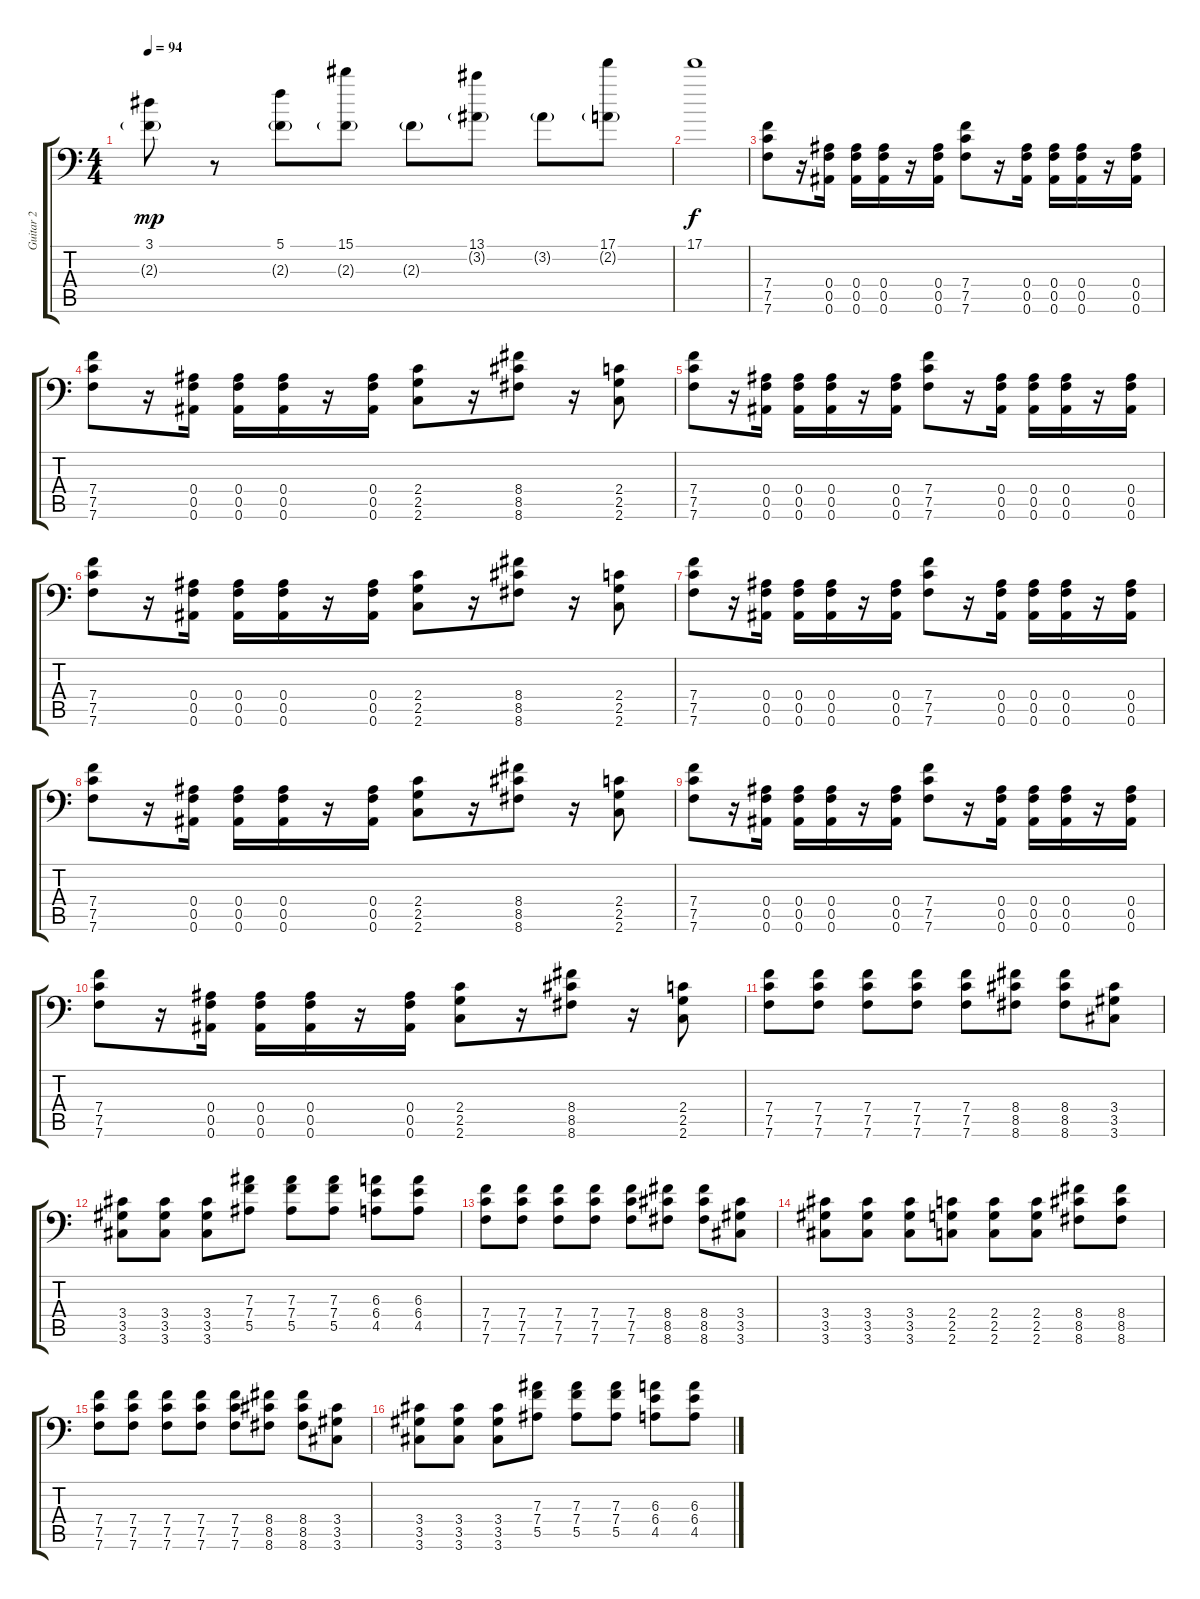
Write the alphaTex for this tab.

\track ("Guitar 2" "Guitar 2") {instrument distortionguitar}
\staff {score tabs}
\tuning (C4 G3 Eb3 Bb2 F2 Bb1) {hide}
\ts (4 4)
\tempo 94
\clef f4
\ks c
(3.1 2.3{g}).8{dy mp} r.8 (5.1 2.3{g}).8 (15.1 2.3{g}).8 2.3{g}.8 (13.1 3.2{g}).8 3.2{g}.8 (17.1 2.2{g}).8 |
17.1.1{dy f volume 5} |
(7.4 7.5 7.6).8 r.16 (0.4 0.5 0.6).16 (0.4 0.5 0.6).16 (0.4 0.5 0.6).16 r.16 (0.4 0.5 0.6).16 (7.4 7.5 7.6).8 r.16 (0.4 0.5 0.6).16 (0.4 0.5 0.6).16 (0.4 0.5 0.6).16 r.16 (0.4 0.5 0.6).16 |
(7.4 7.5 7.6).8 r.16 (0.4 0.5 0.6).16 (0.4 0.5 0.6).16 (0.4 0.5 0.6).16 r.16 (0.4 0.5 0.6).16 (2.4 2.5 2.6).8 r.16 (8.4 8.5 8.6).8 r.16 (2.4 2.5 2.6).8 |
(7.4 7.5 7.6).8 r.16 (0.4 0.5 0.6).16 (0.4 0.5 0.6).16 (0.4 0.5 0.6).16 r.16 (0.4 0.5 0.6).16 (7.4 7.5 7.6).8 r.16 (0.4 0.5 0.6).16 (0.4 0.5 0.6).16 (0.4 0.5 0.6).16 r.16 (0.4 0.5 0.6).16 |
(7.4 7.5 7.6).8 r.16 (0.4 0.5 0.6).16 (0.4 0.5 0.6).16 (0.4 0.5 0.6).16 r.16 (0.4 0.5 0.6).16 (2.4 2.5 2.6).8 r.16 (8.4 8.5 8.6).8 r.16 (2.4 2.5 2.6).8 |
(7.4 7.5 7.6).8 r.16 (0.4 0.5 0.6).16 (0.4 0.5 0.6).16 (0.4 0.5 0.6).16 r.16 (0.4 0.5 0.6).16 (7.4 7.5 7.6).8 r.16 (0.4 0.5 0.6).16 (0.4 0.5 0.6).16 (0.4 0.5 0.6).16 r.16 (0.4 0.5 0.6).16 |
(7.4 7.5 7.6).8 r.16 (0.4 0.5 0.6).16 (0.4 0.5 0.6).16 (0.4 0.5 0.6).16 r.16 (0.4 0.5 0.6).16 (2.4 2.5 2.6).8 r.16 (8.4 8.5 8.6).8 r.16 (2.4 2.5 2.6).8 |
(7.4 7.5 7.6).8 r.16 (0.4 0.5 0.6).16 (0.4 0.5 0.6).16 (0.4 0.5 0.6).16 r.16 (0.4 0.5 0.6).16 (7.4 7.5 7.6).8 r.16 (0.4 0.5 0.6).16 (0.4 0.5 0.6).16 (0.4 0.5 0.6).16 r.16 (0.4 0.5 0.6).16 |
(7.4 7.5 7.6).8 r.16 (0.4 0.5 0.6).16 (0.4 0.5 0.6).16 (0.4 0.5 0.6).16 r.16 (0.4 0.5 0.6).16 (2.4 2.5 2.6).8 r.16 (8.4 8.5 8.6).8 r.16 (2.4 2.5 2.6).8 |
(7.4 7.5 7.6).8 (7.4 7.5 7.6).8 (7.4 7.5 7.6).8 (7.4 7.5 7.6).8 (7.4 7.5 7.6).8 (8.4 8.5 8.6).8 (8.4 8.5 8.6).8 (3.4 3.5 3.6).8 |
(3.4 3.5 3.6).8 (3.4 3.5 3.6).8 (3.4 3.5 3.6).8 (7.3 7.4 5.5).8 (7.3 7.4 5.5).8 (7.3 7.4 5.5).8 (6.3 6.4 4.5).8 (6.3 6.4 4.5).8 |
(7.4 7.5 7.6).8 (7.4 7.5 7.6).8 (7.4 7.5 7.6).8 (7.4 7.5 7.6).8 (7.4 7.5 7.6).8 (8.4 8.5 8.6).8 (8.4 8.5 8.6).8 (3.4 3.5 3.6).8 |
(3.4 3.5 3.6).8 (3.4 3.5 3.6).8 (3.4 3.5 3.6).8 (2.4 2.5 2.6).8 (2.4 2.5 2.6).8 (2.4 2.5 2.6).8 (8.4 8.5 8.6).8 (8.4 8.5 8.6).8 |
(7.4 7.5 7.6).8 (7.4 7.5 7.6).8 (7.4 7.5 7.6).8 (7.4 7.5 7.6).8 (7.4 7.5 7.6).8 (8.4 8.5 8.6).8 (8.4 8.5 8.6).8 (3.4 3.5 3.6).8 |
(3.4 3.5 3.6).8 (3.4 3.5 3.6).8 (3.4 3.5 3.6).8 (7.3 7.4 5.5).8 (7.3 7.4 5.5).8 (7.3 7.4 5.5).8 (6.3 6.4 4.5).8 (6.3 6.4 4.5).8
